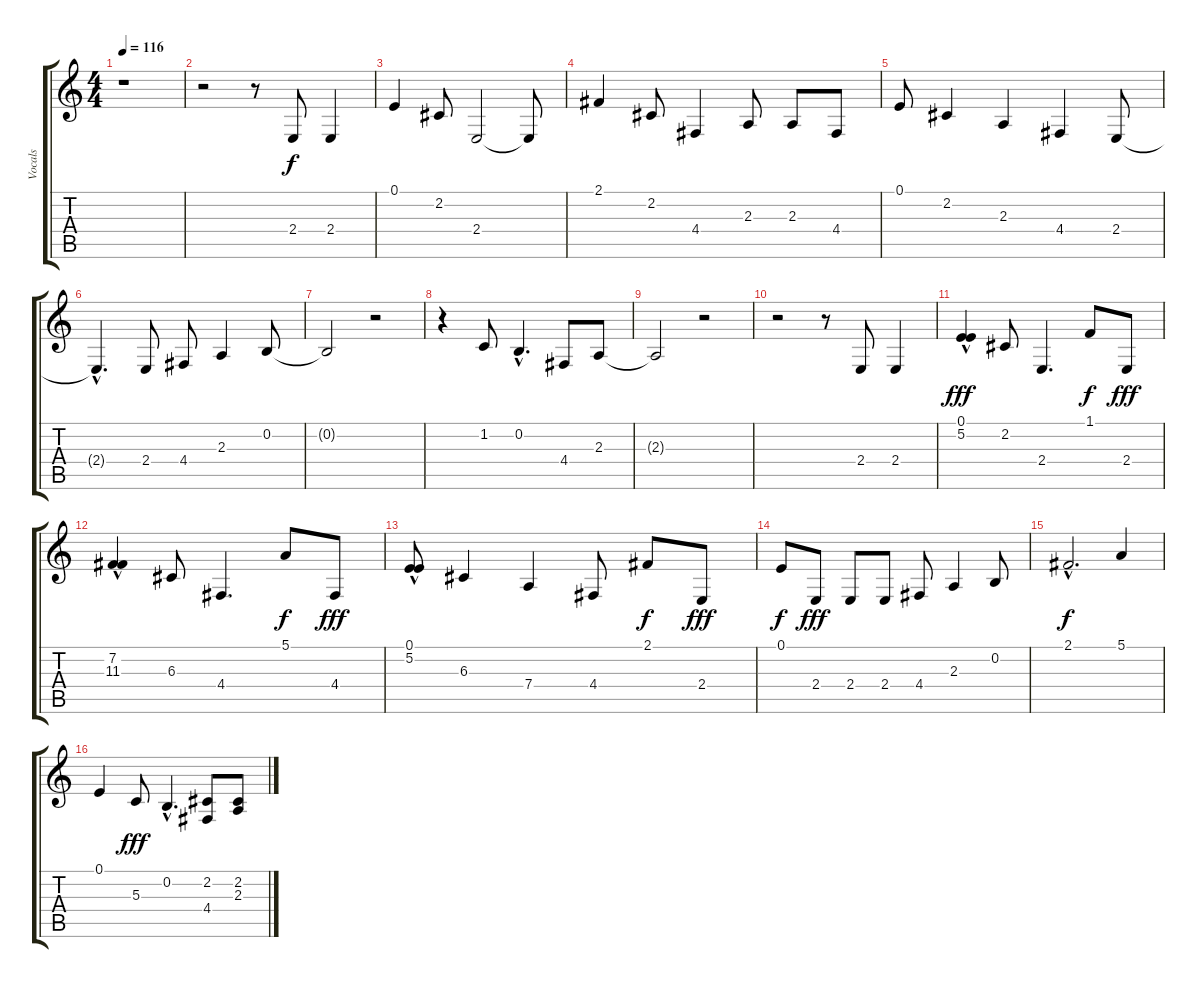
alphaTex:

\track ("Vocals" "Vocals") {instrument brightacousticpiano}
\staff {score tabs}
\tuning (E4 B3 G3 D3 A2 E2) {hide}
\ts (4 4)
\tempo 116
\clef g2
\ks c
r.1{dy f} |
r.2 r.8 2.4.8 2.4.4 |
0.1.4 2.2.8 2.4.2 2.4{t}.8 |
2.1.4 2.2.8 4.4.4 2.3.8 2.3.8 4.4.8 |
0.1.8 2.2.4 2.3.4 4.4.4 2.4.8 |
2.4{hac t}.4{d} 2.4.8 4.4.8 2.3.4 0.2.8 |
0.2{t}.2 r.2 |
r.4 1.2.8 0.2{hac}.4{d} 4.4.8 2.3.8 |
2.3{t}.2 r.2 |
r.2 r.8 2.4.8 2.4.4 |
(0.1{hac} 5.2{hac}).4{dy fff} 2.2.8 2.4.4{d} 1.1.8{dy f} 2.4.8{dy fff} |
(7.2{hac} 11.3{hac}).4 6.3.8 4.4.4{d} 5.1.8{dy f} 4.4.8{dy fff} |
(0.1{hac} 5.2{hac}).8 6.3.4 7.4.4 4.4.8 2.1.8{dy f} 2.4.8{dy fff} |
0.1.8{dy f} 2.4.8{dy fff} 2.4.8 2.4.8 4.4.8 2.3.4 0.2.8 |
2.1{hac}.2{d dy f} 5.1.4 |
0.1.4 5.3.8{dy fff} 0.2{hac}.4{d} (2.2 4.4).8 (2.2 2.3).8
